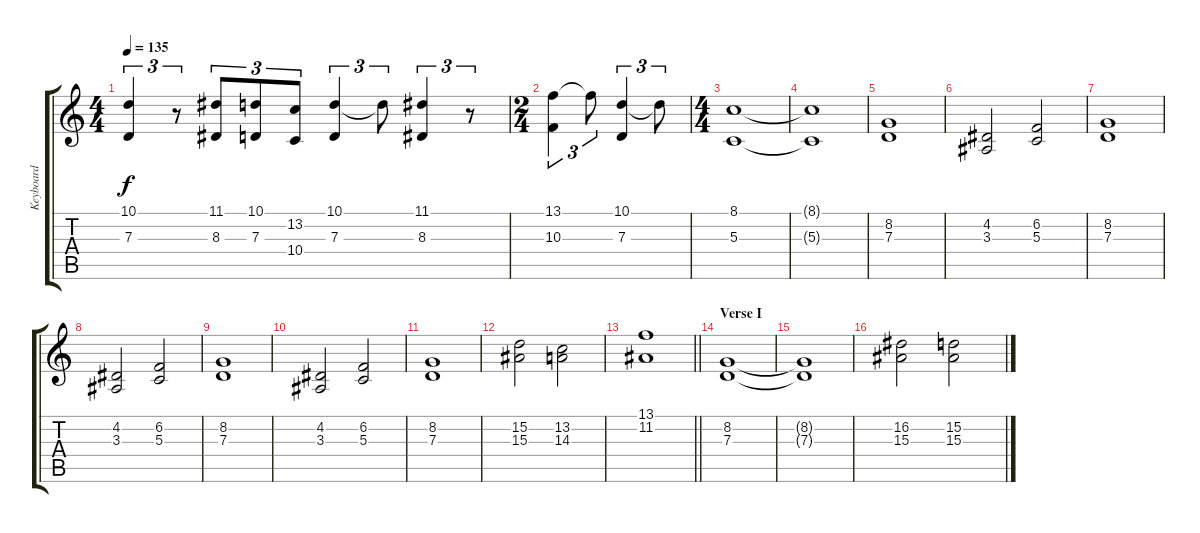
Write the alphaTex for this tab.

\track ("Keyboard" "Keyboard") {instrument stringensemble1}
\staff {score tabs}
\tuning (E4 B3 G3 D3 A2 E2) {hide}
\ts (4 4)
\tempo 135
\clef g2
\ks c
(10.1 7.3).4{tu (3 2) dy f} r.8{tu (3 2)} (11.1 8.3).8{tu (3 2)} (10.1 7.3).8{tu (3 2)} (13.2 10.4).8{tu (3 2)} (10.1 7.3).4{tu (3 2)} 10.1{t}.8{tu (3 2)} (11.1 8.3).4{tu (3 2)} r.8{tu (3 2)} |
\ts (2 4)
(13.1 10.3).4{tu (3 2)} 13.1{t}.8{tu (3 2)} (10.1 7.3).4{tu (3 2)} 10.1{t}.8{tu (3 2)} |
\ts (4 4)
(8.1 5.3).1 |
(8.1{t} 5.3{t}).1 |
(8.2 7.3).1 |
(4.2 3.3).2 (6.2 5.3).2 |
(8.2 7.3).1 |
(4.2 3.3).2 (6.2 5.3).2 |
(8.2 7.3).1 |
(4.2 3.3).2 (6.2 5.3).2 |
(8.2 7.3).1 |
(15.2 15.3).2 (13.2 14.3).2 |
\barLineRight lightlight
(13.1 11.2).1 |
\section ("" "Verse I")
(8.2 7.3).1 |
(8.2{t} 7.3{t}).1 |
(16.2 15.3).2 (15.2 15.3).2
